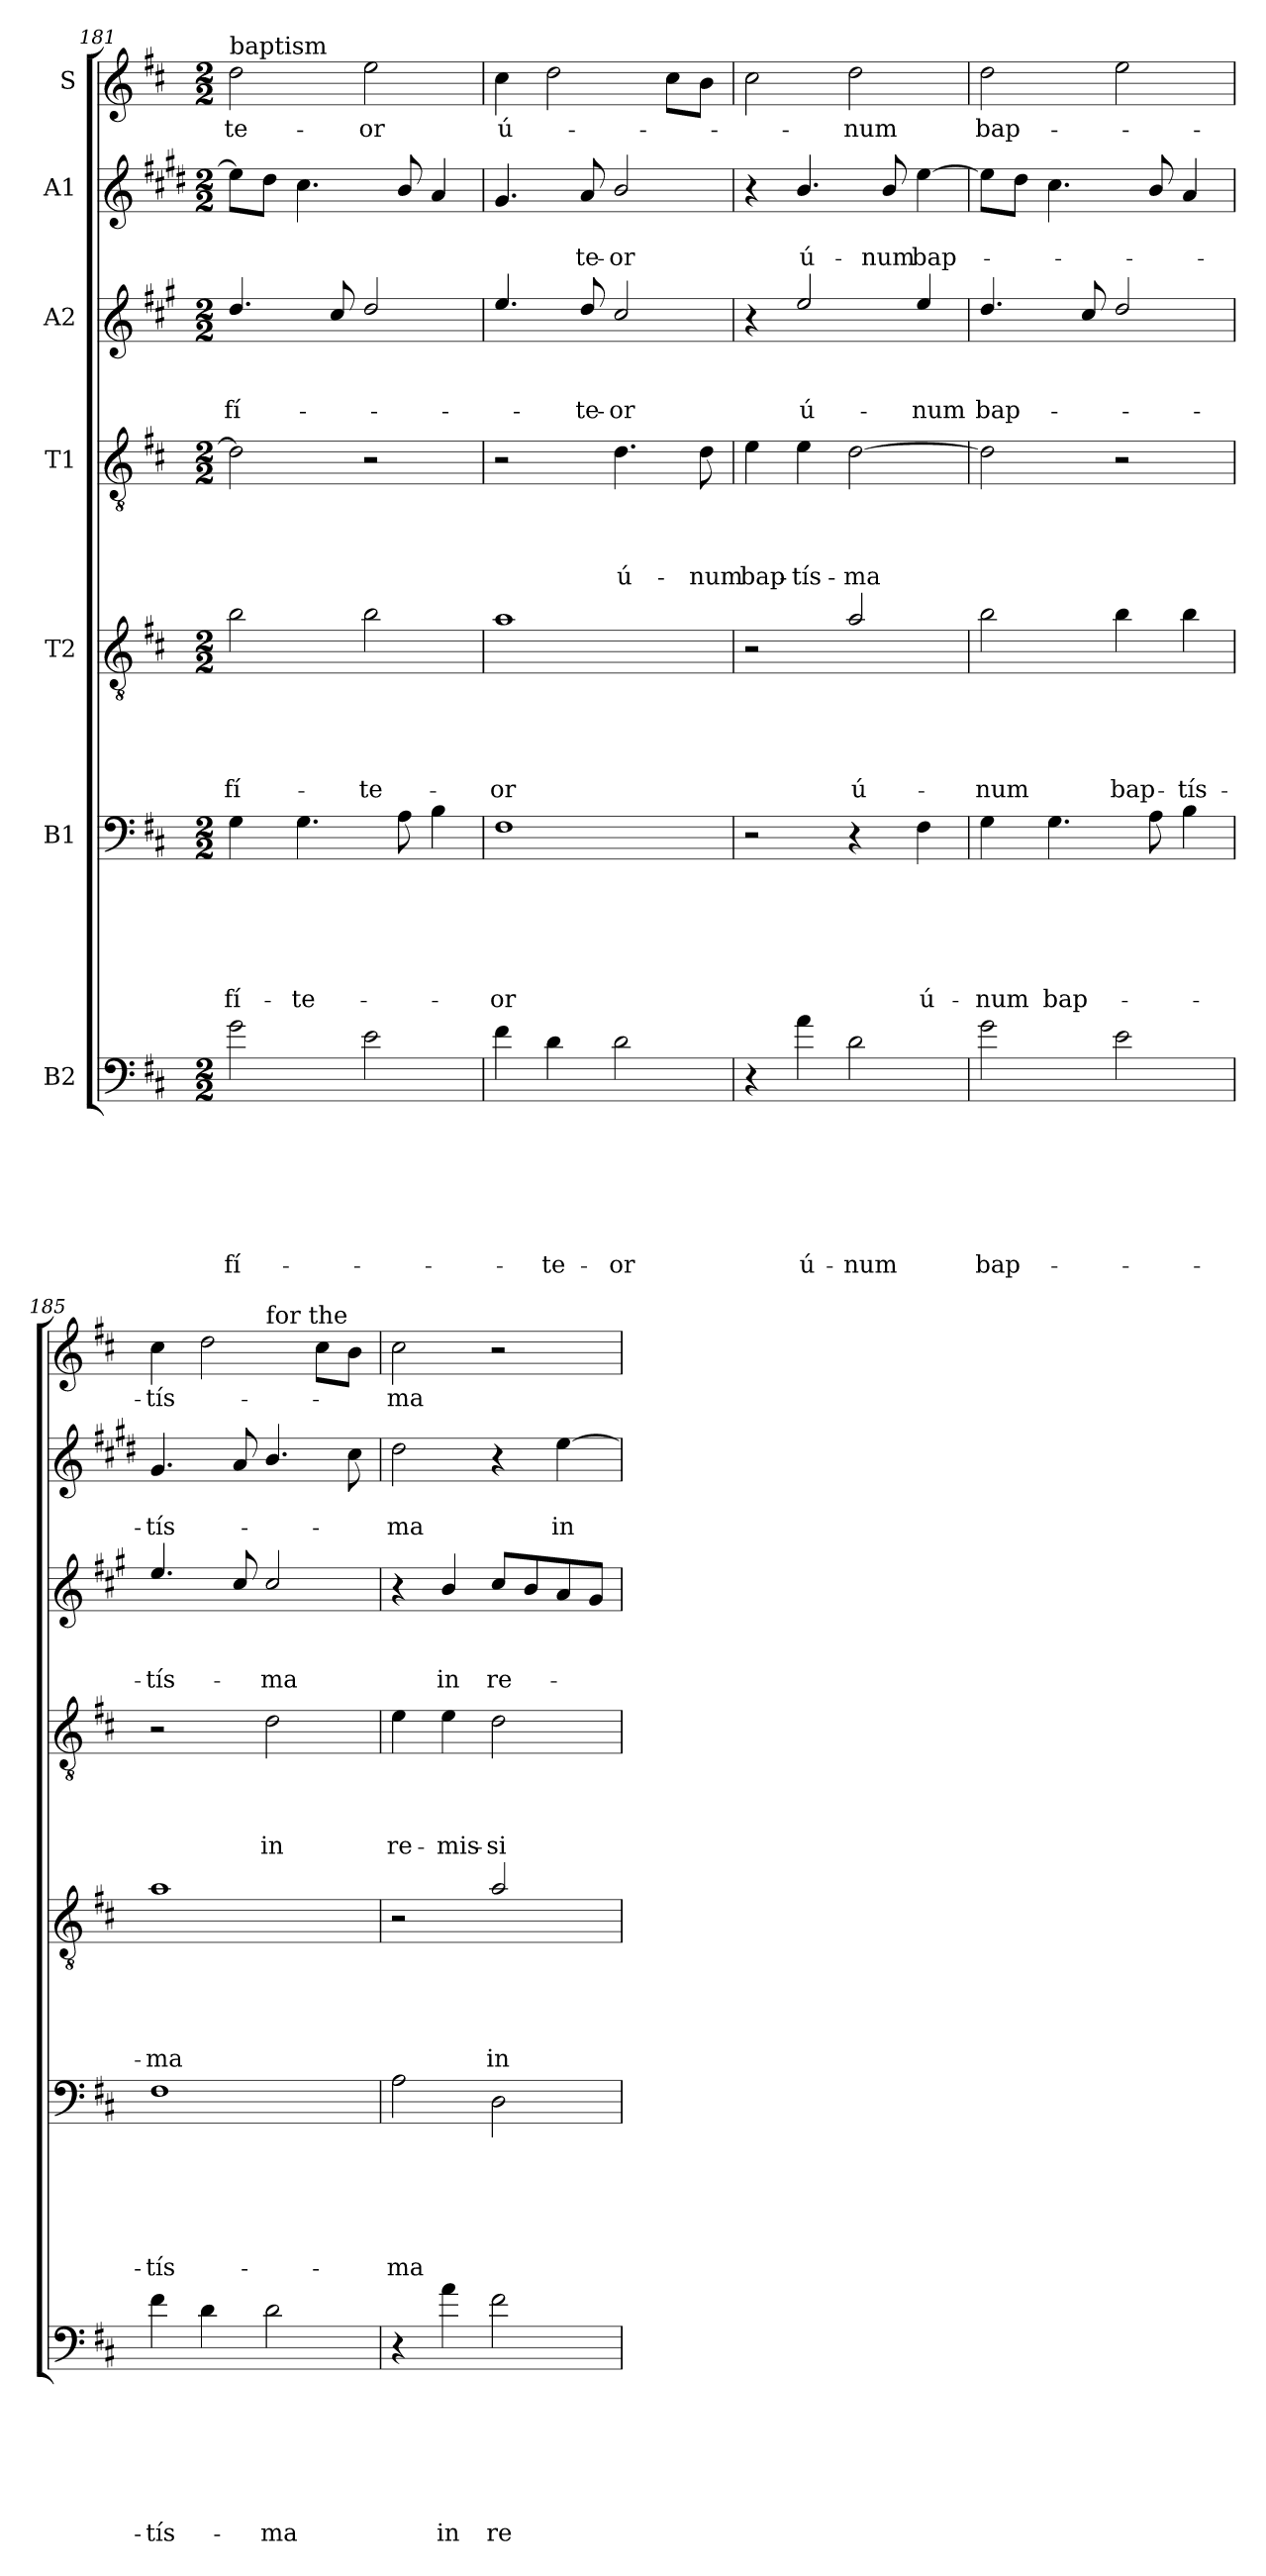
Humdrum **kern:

**kern	**text	**text	**text	**text	**text	**text	**text	**kern	**text	**text	**text	**text	**text	**text	**kern	**text	**text	**text	**text	**text	**kern	**text	**text	**text	**text	**kern	**text	**text	**text	**kern	**text	**text	**kern	**text
*part7	*part7	*part7	*part7	*part7	*part7	*part7	*part7	*part6	*part6	*part6	*part6	*part6	*part6	*part6	*part5	*part5	*part5	*part5	*part5	*part5	*part4	*part4	*part4	*part4	*part4	*part3	*part3	*part3	*part3	*part2	*part2	*part2	*part1	*part1
*staff7	*staff7	*staff7	*staff7	*staff7	*staff7	*staff7	*staff7	*staff6	*staff6	*staff6	*staff6	*staff6	*staff6	*staff6	*staff5	*staff5	*staff5	*staff5	*staff5	*staff5	*staff4	*staff4	*staff4	*staff4	*staff4	*staff3	*staff3	*staff3	*staff3	*staff2	*staff2	*staff2	*staff1	*staff1
*I"B2	*	*	*	*	*	*	*	*I"B1	*	*	*	*	*	*	*I"T2	*	*	*	*	*	*I"T1	*	*	*	*	*I"A2	*	*	*	*I"A1	*	*	*I"S	*
*clefF4	*	*	*	*	*	*	*	*clefF4	*	*	*	*	*	*	*clefGv2	*	*	*	*	*	*clefGv2	*	*	*	*	*clefG2	*	*	*	*clefG2	*	*	*clefG2	*
*ITrd7c12	*	*	*	*	*	*	*	*	*	*	*	*	*	*	*ITrd8c14	*	*	*	*	*	*	*	*	*	*	*ITrd4c7	*	*	*	*ITrd1c2	*	*	*	*
*k[f#c#]	*	*	*	*	*	*	*	*k[f#c#]	*	*	*	*	*	*	*k[f#c#]	*	*	*	*	*	*k[f#c#]	*	*	*	*	*k[f#c#]	*	*	*	*k[f#c#]	*	*	*k[f#c#]	*
*D:	*	*	*	*	*	*	*	*D:	*	*	*	*	*	*	*D:	*	*	*	*	*	*D:	*	*	*	*	*D:	*	*	*	*D:	*	*	*D:	*
*M2/2	*	*	*	*	*	*	*	*M2/2	*	*	*	*	*	*	*M2/2	*	*	*	*	*	*M2/2	*	*	*	*	*M2/2	*	*	*	*M2/2	*	*	*M2/2	*
=181	=181	=181	=181	=181	=181	=181	=181	=181	=181	=181	=181	=181	=181	=181	=181	=181	=181	=181	=181	=181	=181	=181	=181	=181	=181	=181	=181	=181	=181	=181	=181	=181	=181	=181
!	!	!	!	!	!	!	!	!	!	!	!	!	!	!	!	!	!	!	!	!	!	!	!	!	!	!	!	!	!	!	!	!	!LO:TX:a:t=baptism	!
!	!	!	!	!	!	!	!LO:LY:b	!	!	!	!	!	!	!LO:LY:b	!	!	!	!	!	!LO:LY:b	!	!	!	!	!	!	!	!	!LO:LY:b	!	!	!	!	!LO:LY:b
2G\	.	.	.	.	.	.	-fí-	4G\	.	.	.	.	.	-fí-	2B\	.	.	.	.	-fí-	2d\]	.	.	.	.	4.g/	.	.	-fí-	8dd\L]	.	.	2dd\	-te-
.	.	.	.	.	.	.	.	.	.	.	.	.	.	.	.	.	.	.	.	.	.	.	.	.	.	.	.	.	.	8cc#\J	.	.	.	.
!	!	!	!	!	!	!	!	!	!	!	!	!	!	!LO:LY:b	!	!	!	!	!	!	!	!	!	!	!	!	!	!	!	!	!	!	!	!
.	.	.	.	.	.	.	.	4.G\	.	.	.	.	.	-te-	.	.	.	.	.	.	.	.	.	.	.	.	.	.	.	4.b\	.	.	.	.
.	.	.	.	.	.	.	.	.	.	.	.	.	.	.	.	.	.	.	.	.	.	.	.	.	.	8f#/	.	.	.	.	.	.	.	.
!	!	!	!	!	!	!	!	!	!	!	!	!	!	!	!	!	!	!	!	!LO:LY:b	!	!	!	!	!	!	!	!	!	!	!	!	!	!LO:LY:b
2E\	.	.	.	.	.	.	.	.	.	.	.	.	.	.	2B\	.	.	.	.	-te-	2r	.	.	.	.	2g/	.	.	.	.	.	.	2ee\	-or
.	.	.	.	.	.	.	.	8A\	.	.	.	.	.	.	.	.	.	.	.	.	.	.	.	.	.	.	.	.	.	8a/	.	.	.	.
.	.	.	.	.	.	.	.	4B\	.	.	.	.	.	.	.	.	.	.	.	.	.	.	.	.	.	.	.	.	.	4g/	.	.	.	.
=182	=182	=182	=182	=182	=182	=182	=182	=182	=182	=182	=182	=182	=182	=182	=182	=182	=182	=182	=182	=182	=182	=182	=182	=182	=182	=182	=182	=182	=182	=182	=182	=182	=182	=182
!	!	!	!	!	!	!	!	!	!	!	!	!	!	!LO:LY:b	!	!	!	!	!	!LO:LY:b	!	!	!	!	!	!	!	!	!	!	!	!	!	!LO:LY:b
4F#\	.	.	.	.	.	.	.	1F#	.	.	.	.	.	-or	1A	.	.	.	.	-or	2r	.	.	.	.	4.a/	.	.	.	4.f#/	.	.	4cc#\	ú-
!	!	!	!	!	!	!	!LO:LY:b	!	!	!	!	!	!	!	!	!	!	!	!	!	!	!	!	!	!	!	!	!	!	!	!	!	!	!
4D\	.	.	.	.	.	.	-te-	.	.	.	.	.	.	.	.	.	.	.	.	.	.	.	.	.	.	.	.	.	.	.	.	.	2dd\	.
!	!	!	!	!	!	!	!	!	!	!	!	!	!	!	!	!	!	!	!	!	!	!	!	!	!	!	!	!	!LO:LY:b	!	!	!LO:LY:b	!	!
.	.	.	.	.	.	.	.	.	.	.	.	.	.	.	.	.	.	.	.	.	.	.	.	.	.	8g/	.	.	-te-	8g/	.	-te-	.	.
!	!	!	!	!	!	!	!LO:LY:b	!	!	!	!	!	!	!	!	!	!	!	!	!	!	!	!	!	!LO:LY:b	!	!	!	!LO:LY:b	!	!	!LO:LY:b	!	!
2D\	.	.	.	.	.	.	-or	.	.	.	.	.	.	.	.	.	.	.	.	.	4.d\	.	.	.	ú-	2f#/	.	.	-or	2a/	.	-or	.	.
.	.	.	.	.	.	.	.	.	.	.	.	.	.	.	.	.	.	.	.	.	.	.	.	.	.	.	.	.	.	.	.	.	8cc#\L	.
!	!	!	!	!	!	!	!	!	!	!	!	!	!	!	!	!	!	!	!	!	!	!	!	!	!LO:LY:b	!	!	!	!	!	!	!	!	!
.	.	.	.	.	.	.	.	.	.	.	.	.	.	.	.	.	.	.	.	.	8d\	.	.	.	-num	.	.	.	.	.	.	.	8b\J	.
=183	=183	=183	=183	=183	=183	=183	=183	=183	=183	=183	=183	=183	=183	=183	=183	=183	=183	=183	=183	=183	=183	=183	=183	=183	=183	=183	=183	=183	=183	=183	=183	=183	=183	=183
!	!	!	!	!	!	!	!	!	!	!	!	!	!	!	!	!	!	!	!	!	!	!	!	!	!LO:LY:b	!	!	!	!	!	!	!	!	!
4r	.	.	.	.	.	.	.	2r	.	.	.	.	.	.	2r	.	.	.	.	.	4e\	.	.	.	bap-	4r	.	.	.	4r	.	.	2cc#\	.
!	!	!	!	!	!	!	!LO:LY:b	!	!	!	!	!	!	!	!	!	!	!	!	!	!	!	!	!	!LO:LY:b	!	!	!	!LO:LY:b	!	!	!LO:LY:b	!	!
4A\	.	.	.	.	.	.	ú-	.	.	.	.	.	.	.	.	.	.	.	.	.	4e\	.	.	.	-tís-	2a/	.	.	ú-	4.a/	.	ú-	.	.
!	!	!	!	!	!	!	!LO:LY:b	!	!	!	!	!	!	!	!	!	!	!	!	!LO:LY:b	!	!	!	!	!LO:LY:b	!	!	!	!	!	!	!	!	!LO:LY:b
2D\	.	.	.	.	.	.	-num	4r	.	.	.	.	.	.	2A/	.	.	.	.	ú-	[2d\	.	.	.	-ma	.	.	.	.	.	.	.	2dd\	-num
!	!	!	!	!	!	!	!	!	!	!	!	!	!	!	!	!	!	!	!	!	!	!	!	!	!	!	!	!	!	!	!	!LO:LY:b	!	!
.	.	.	.	.	.	.	.	.	.	.	.	.	.	.	.	.	.	.	.	.	.	.	.	.	.	.	.	.	.	8a/	.	-num	.	.
!	!	!	!	!	!	!	!	!	!	!	!	!	!	!LO:LY:b	!	!	!	!	!	!	!	!	!	!	!	!	!	!	!LO:LY:b	!	!	!LO:LY:b	!	!
.	.	.	.	.	.	.	.	4F#\	.	.	.	.	.	ú-	.	.	.	.	.	.	.	.	.	.	.	4a/	.	.	-num	[4dd\	.	bap-	.	.
=184	=184	=184	=184	=184	=184	=184	=184	=184	=184	=184	=184	=184	=184	=184	=184	=184	=184	=184	=184	=184	=184	=184	=184	=184	=184	=184	=184	=184	=184	=184	=184	=184	=184	=184
!	!	!	!	!	!	!	!LO:LY:b	!	!	!	!	!	!	!LO:LY:b	!	!	!	!	!	!LO:LY:b	!	!	!	!	!	!	!	!	!LO:LY:b	!	!	!	!	!LO:LY:b
2G\	.	.	.	.	.	.	bap-	4G\	.	.	.	.	.	-num	2B\	.	.	.	.	-num	2d\]	.	.	.	.	4.g/	.	.	bap-	8dd\L]	.	.	2dd\	bap-
.	.	.	.	.	.	.	.	.	.	.	.	.	.	.	.	.	.	.	.	.	.	.	.	.	.	.	.	.	.	8cc#\J	.	.	.	.
!	!	!	!	!	!	!	!	!	!	!	!	!	!	!LO:LY:b	!	!	!	!	!	!	!	!	!	!	!	!	!	!	!	!	!	!	!	!
.	.	.	.	.	.	.	.	4.G\	.	.	.	.	.	bap-	.	.	.	.	.	.	.	.	.	.	.	.	.	.	.	4.b\	.	.	.	.
.	.	.	.	.	.	.	.	.	.	.	.	.	.	.	.	.	.	.	.	.	.	.	.	.	.	8f#/	.	.	.	.	.	.	.	.
!	!	!	!	!	!	!	!	!	!	!	!	!	!	!	!	!	!	!	!	!LO:LY:b	!	!	!	!	!	!	!	!	!	!	!	!	!	!
2E\	.	.	.	.	.	.	.	.	.	.	.	.	.	.	4B\	.	.	.	.	bap-	2r	.	.	.	.	2g/	.	.	.	.	.	.	2ee\	.
.	.	.	.	.	.	.	.	8A\	.	.	.	.	.	.	.	.	.	.	.	.	.	.	.	.	.	.	.	.	.	8a/	.	.	.	.
!	!	!	!	!	!	!	!	!	!	!	!	!	!	!	!	!	!	!	!	!LO:LY:b	!	!	!	!	!	!	!	!	!	!	!	!	!	!
.	.	.	.	.	.	.	.	4B\	.	.	.	.	.	.	4B\	.	.	.	.	-tís-	.	.	.	.	.	.	.	.	.	4g/	.	.	.	.
!!LO:PB:g=z
=185	=185	=185	=185	=185	=185	=185	=185	=185	=185	=185	=185	=185	=185	=185	=185	=185	=185	=185	=185	=185	=185	=185	=185	=185	=185	=185	=185	=185	=185	=185	=185	=185	=185	=185
!	!	!	!	!	!	!	!LO:LY:b	!	!	!	!	!	!	!LO:LY:b	!	!	!	!	!	!LO:LY:b	!	!	!	!	!	!	!	!	!LO:LY:b	!	!	!LO:LY:b	!	!LO:LY:b
*	*	*	*	*	*	*	*	*	*	*	*	*	*	*	*	*	*	*	*	*	*	*	*	*	*	*	*	*	*	*	*	*	*^	*
4F#\	.	.	.	.	.	.	-tís-	1F#	.	.	.	.	.	-tís-	1A	.	.	.	.	-ma	2r	.	.	.	.	4.a/	.	.	-tís-	4.f#/	.	-tís-	4cc#\	2ryy	-tís-
4D\	.	.	.	.	.	.	.	.	.	.	.	.	.	.	.	.	.	.	.	.	.	.	.	.	.	.	.	.	.	.	.	.	2dd\	.	.
.	.	.	.	.	.	.	.	.	.	.	.	.	.	.	.	.	.	.	.	.	.	.	.	.	.	8f#/	.	.	.	8g/	.	.	.	.	.
!	!	!	!	!	!	!	!	!	!	!	!	!	!	!	!	!	!	!	!	!	!	!	!	!	!	!	!	!	!	!	!	!	!	!LO:TX:a:t=for the	!
!	!	!	!	!	!	!	!LO:LY:b	!	!	!	!	!	!	!	!	!	!	!	!	!	!	!	!	!	!LO:LY:b	!	!	!	!LO:LY:b	!	!	!	!	!	!
2D\	.	.	.	.	.	.	-ma	.	.	.	.	.	.	.	.	.	.	.	.	.	2d\	.	.	.	in	2f#/	.	.	-ma	4.a/	.	.	.	2ryy	.
.	.	.	.	.	.	.	.	.	.	.	.	.	.	.	.	.	.	.	.	.	.	.	.	.	.	.	.	.	.	.	.	.	8cc#\L	.	.
.	.	.	.	.	.	.	.	.	.	.	.	.	.	.	.	.	.	.	.	.	.	.	.	.	.	.	.	.	.	8b\	.	.	8b\J	.	.
=186	=186	=186	=186	=186	=186	=186	=186	=186	=186	=186	=186	=186	=186	=186	=186	=186	=186	=186	=186	=186	=186	=186	=186	=186	=186	=186	=186	=186	=186	=186	=186	=186	=186	=186	=186
!	!	!	!	!	!	!	!	!	!	!	!	!	!	!	!	!	!	!	!	!	!	!	!	!	!	!	!	!	!	!	!	!	!LO:TX:a:t=remission of	!	!
!	!	!	!	!	!	!	!	!	!	!	!	!	!	!LO:LY:b	!	!	!	!	!	!	!	!	!	!	!LO:LY:b	!	!	!	!	!	!	!LO:LY:b	!	!	!LO:LY:b
*	*	*	*	*	*	*	*	*	*	*	*	*	*	*	*	*	*	*	*	*	*	*	*	*	*	*	*	*	*	*	*	*	*v	*v	*
4r	.	.	.	.	.	.	.	2A\	.	.	.	.	.	-ma	2r	.	.	.	.	.	4e\	.	.	.	re-	4r	.	.	.	2cc#\	.	-ma	2cc#\	-ma
!	!	!	!	!	!	!	!LO:LY:b	!	!	!	!	!	!	!	!	!	!	!	!	!	!	!	!	!	!LO:LY:b	!	!	!	!LO:LY:b	!	!	!	!	!
4A\	.	.	.	.	.	.	in	.	.	.	.	.	.	.	.	.	.	.	.	.	4e\	.	.	.	-mis-	4e/	.	.	in	.	.	.	.	.
!	!	!	!	!	!	!	!LO:LY:b	!	!	!	!	!	!	!	!	!	!	!	!	!LO:LY:b	!	!	!	!	!LO:LY:b	!	!	!	!LO:LY:b	!	!	!	!	!
2F#\	.	.	.	.	.	.	re-	2D\	.	.	.	.	.	.	2A/	.	.	.	.	in	2d\	.	.	.	-si-	8f#/L	.	.	re-	4r	.	.	2r	.
.	.	.	.	.	.	.	.	.	.	.	.	.	.	.	.	.	.	.	.	.	.	.	.	.	.	8e/	.	.	.	.	.	.	.	.
!	!	!	!	!	!	!	!	!	!	!	!	!	!	!	!	!	!	!	!	!	!	!	!	!	!	!	!	!	!	!	!	!LO:LY:b	!	!
.	.	.	.	.	.	.	.	.	.	.	.	.	.	.	.	.	.	.	.	.	.	.	.	.	.	8d/	.	.	.	[4dd\	.	in	.	.
.	.	.	.	.	.	.	.	.	.	.	.	.	.	.	.	.	.	.	.	.	.	.	.	.	.	8c#/J	.	.	.	.	.	.	.	.
=	=	=	=	=	=	=	=	=	=	=	=	=	=	=	=	=	=	=	=	=	=	=	=	=	=	=	=	=	=	=	=	=	=	=
*-	*-	*-	*-	*-	*-	*-	*-	*-	*-	*-	*-	*-	*-	*-	*-	*-	*-	*-	*-	*-	*-	*-	*-	*-	*-	*-	*-	*-	*-	*-	*-	*-	*-	*-
